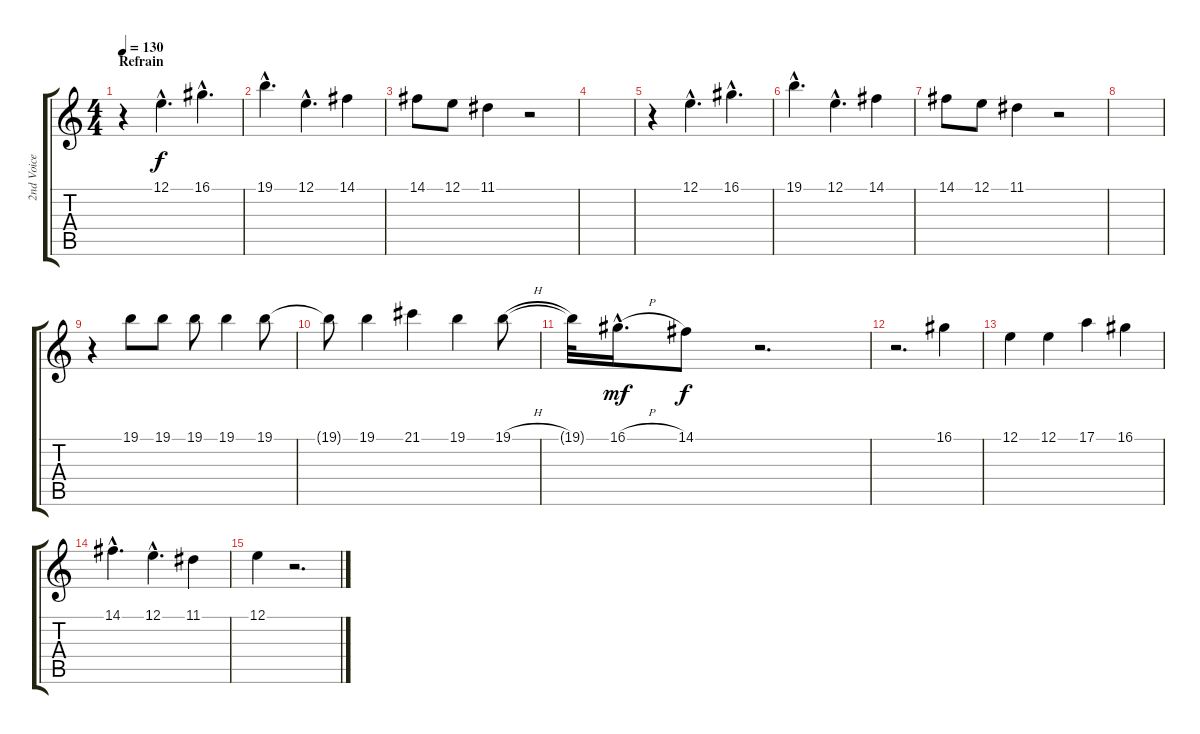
\track ("2nd Voice (Farin)" "2nd Voice ") {instrument englishhorn}
\staff {score tabs}
\tuning (E4 B3 G3 D3 A2 E2) {hide}
\ts (4 4)
\section ("" "Refrain")
\tempo 130
\clef g2
\ks c
r.4{dy f} 12.1{hac}.4{d} 16.1{hac}.4{d} |
19.1{hac}.4{d} 12.1{hac}.4{d} 14.1.4 |
14.1.8 12.1.8 11.1.4 r.2 |
|
r.4 12.1{hac}.4{d} 16.1{hac}.4{d} |
19.1{hac}.4{d} 12.1{hac}.4{d} 14.1.4 |
14.1.8 12.1.8 11.1.4 r.2 |
|
r.4 19.1.8 19.1.8 19.1.8 19.1.4 19.1.8 |
19.1{t}.8 19.1.4 21.1.4 19.1.4 19.1{h}.8 |
19.1{t}.32 16.1{h hac}.16{d dy mf} 14.1.8{dy f} r.2{d} |
r.2{d} 16.1.4 |
12.1.4 12.1.4 17.1.4 16.1.4 |
14.1{hac}.4{d} 12.1{hac}.4{d} 11.1.4 |
12.1.4 r.2{d}
